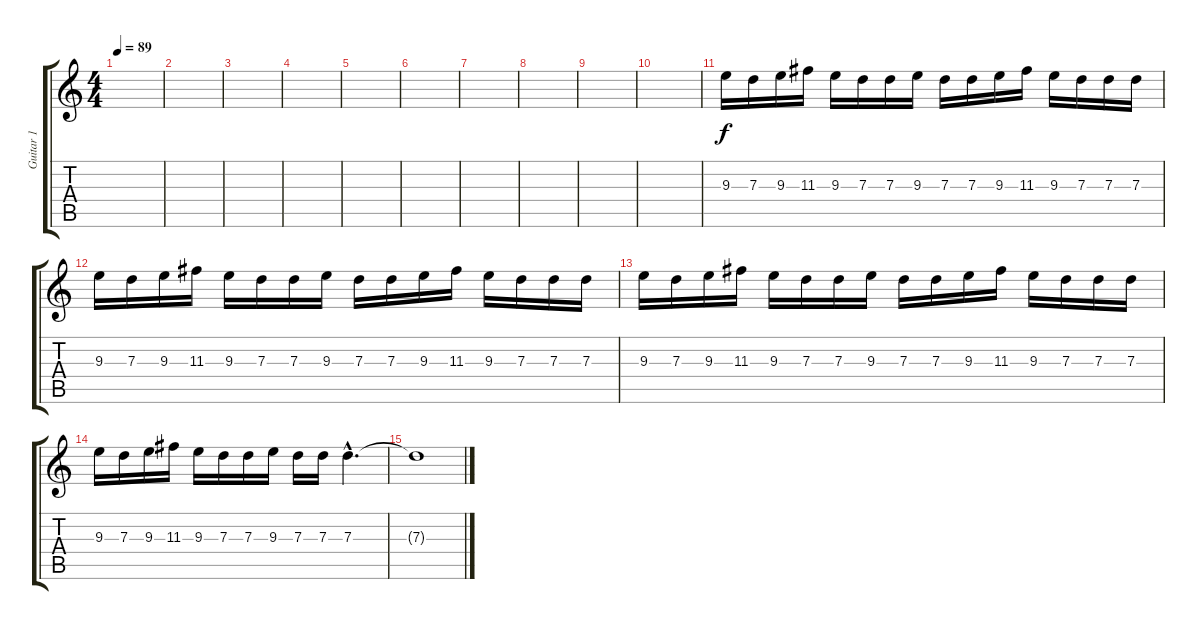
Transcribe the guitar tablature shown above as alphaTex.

\track ("Guitar 1" "Guitar 1") {instrument distortionguitar}
\staff {score tabs}
\tuning (E4 B3 G3 D3 A2 E2) {hide}
\ts (4 4)
\tempo 89
\clef g2
\ks c
|
|
|
|
|
|
|
|
|
|
9.3.16{instrument distortionguitar} 7.3.16 9.3.16 11.3.16 9.3.16 7.3.16 7.3.16 9.3.16 7.3.16 7.3.16 9.3.16 11.3.16 9.3.16 7.3.16 7.3.16 7.3.16 |
9.3.16 7.3.16 9.3.16 11.3.16 9.3.16 7.3.16 7.3.16 9.3.16 7.3.16 7.3.16 9.3.16 11.3.16 9.3.16 7.3.16 7.3.16 7.3.16 |
9.3.16 7.3.16 9.3.16 11.3.16 9.3.16 7.3.16 7.3.16 9.3.16 7.3.16 7.3.16 9.3.16 11.3.16 9.3.16 7.3.16 7.3.16 7.3.16 |
9.3.16 7.3.16 9.3.16 11.3.16 9.3.16 7.3.16 7.3.16 9.3.16 7.3.16 7.3.16 7.3{hac}.4{d} |
7.3{t}.1{volume 0}
